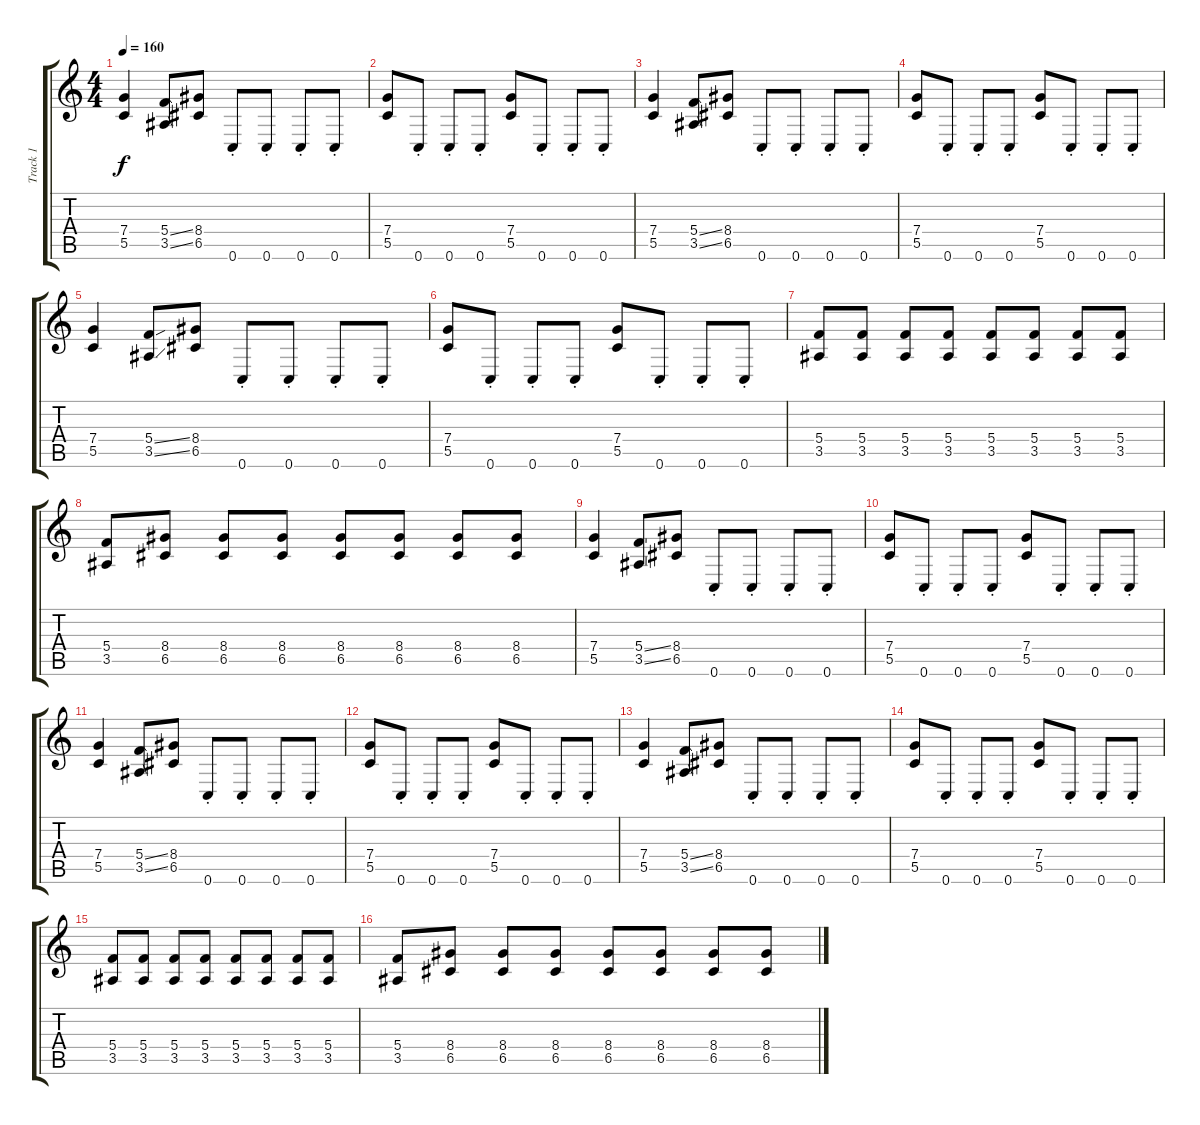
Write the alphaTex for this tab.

\track ("Track 1" "Track 1") {instrument overdrivenguitar}
\staff {score tabs}
\tuning (D4 A3 F3 C3 G2 C2) {hide}
\ts (4 4)
\tempo 160
\clef g2
\ks c
(7.4 5.5).4{dy f} (5.4{ss} 3.5{ss}).8 (8.4 6.5).8 0.6{st}.8 0.6{st}.8 0.6{st}.8 0.6{st}.8 |
(7.4 5.5).8 0.6{st}.8 0.6{st}.8 0.6{st}.8 (7.4 5.5).8 0.6{st}.8 0.6{st}.8 0.6{st}.8 |
(7.4 5.5).4 (5.4{ss} 3.5{ss}).8 (8.4 6.5).8 0.6{st}.8 0.6{st}.8 0.6{st}.8 0.6{st}.8 |
(7.4 5.5).8 0.6{st}.8 0.6{st}.8 0.6{st}.8 (7.4 5.5).8 0.6{st}.8 0.6{st}.8 0.6{st}.8 |
(7.4 5.5).4 (5.4{ss} 3.5{ss}).8 (8.4 6.5).8 0.6{st}.8 0.6{st}.8 0.6{st}.8 0.6{st}.8 |
(7.4 5.5).8 0.6{st}.8 0.6{st}.8 0.6{st}.8 (7.4 5.5).8 0.6{st}.8 0.6{st}.8 0.6{st}.8 |
(5.4 3.5).8 (5.4 3.5).8 (5.4 3.5).8 (5.4 3.5).8 (5.4 3.5).8 (5.4 3.5).8 (5.4 3.5).8 (5.4 3.5).8 |
(5.4 3.5).8 (8.4 6.5).8 (8.4 6.5).8 (8.4 6.5).8 (8.4 6.5).8 (8.4 6.5).8 (8.4 6.5).8 (8.4 6.5).8 |
(7.4 5.5).4 (5.4{ss} 3.5{ss}).8 (8.4 6.5).8 0.6{st}.8 0.6{st}.8 0.6{st}.8 0.6{st}.8 |
(7.4 5.5).8 0.6{st}.8 0.6{st}.8 0.6{st}.8 (7.4 5.5).8 0.6{st}.8 0.6{st}.8 0.6{st}.8 |
(7.4 5.5).4 (5.4{ss} 3.5{ss}).8 (8.4 6.5).8 0.6{st}.8 0.6{st}.8 0.6{st}.8 0.6{st}.8 |
(7.4 5.5).8 0.6{st}.8 0.6{st}.8 0.6{st}.8 (7.4 5.5).8 0.6{st}.8 0.6{st}.8 0.6{st}.8 |
(7.4 5.5).4 (5.4{ss} 3.5{ss}).8 (8.4 6.5).8 0.6{st}.8 0.6{st}.8 0.6{st}.8 0.6{st}.8 |
(7.4 5.5).8 0.6{st}.8 0.6{st}.8 0.6{st}.8 (7.4 5.5).8 0.6{st}.8 0.6{st}.8 0.6{st}.8 |
(5.4 3.5).8 (5.4 3.5).8 (5.4 3.5).8 (5.4 3.5).8 (5.4 3.5).8 (5.4 3.5).8 (5.4 3.5).8 (5.4 3.5).8 |
(5.4 3.5).8 (8.4 6.5).8 (8.4 6.5).8 (8.4 6.5).8 (8.4 6.5).8 (8.4 6.5).8 (8.4 6.5).8 (8.4 6.5).8
